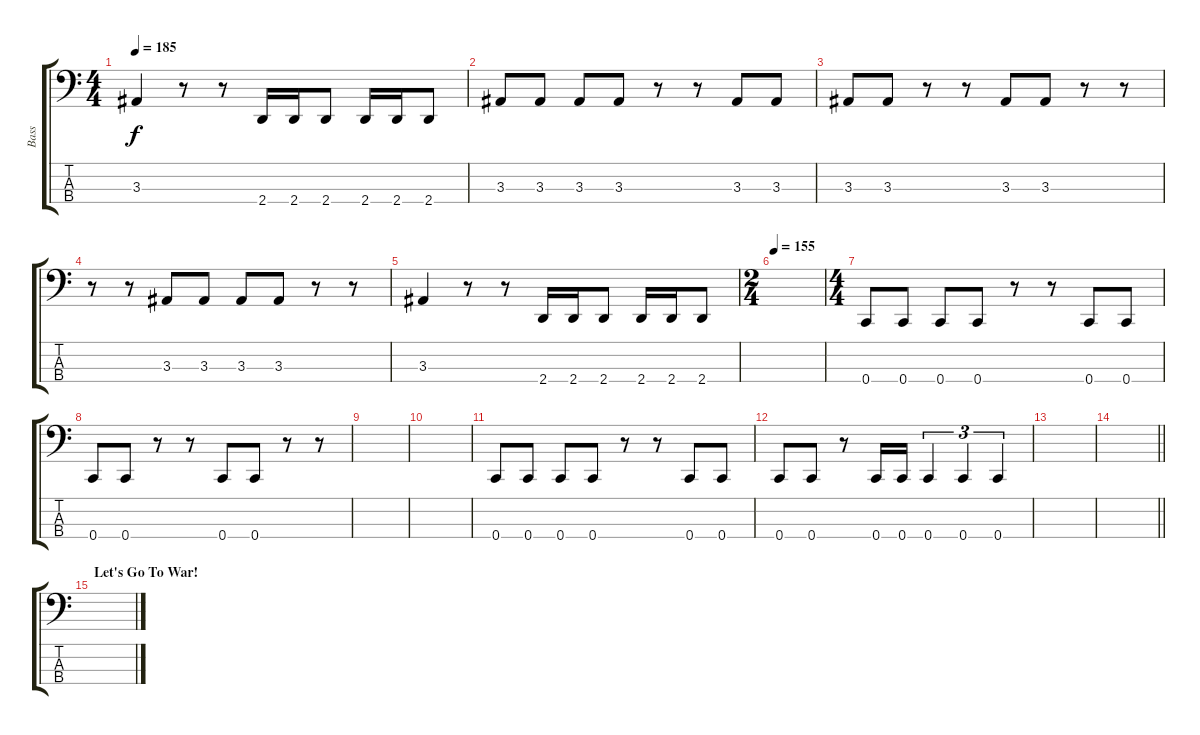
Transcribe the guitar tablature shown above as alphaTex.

\track ("Bass" "Bass") {instrument electricbasspick}
\staff {score tabs}
\tuning (F2 C2 G1 C1) {hide}
\ts (4 4)
\tempo 185
\clef f4
\ks c
3.3.4{dy f} r.8 r.8 2.4.16 2.4.16 2.4.8 2.4.16 2.4.16 2.4.8 |
3.3.8 3.3.8 3.3.8 3.3.8 r.8 r.8 3.3.8 3.3.8 |
3.3.8 3.3.8 r.8 r.8 3.3.8 3.3.8 r.8 r.8 |
r.8 r.8 3.3.8 3.3.8 3.3.8 3.3.8 r.8 r.8 |
3.3.4 r.8 r.8 2.4.16 2.4.16 2.4.8 2.4.16 2.4.16 2.4.8 |
\ts (2 4)
\tempo 155
|
\ts (4 4)
0.4.8 0.4.8 0.4.8 0.4.8 r.8 r.8 0.4.8 0.4.8 |
0.4.8 0.4.8 r.8 r.8 0.4.8 0.4.8 r.8 r.8 |
|
|
0.4.8 0.4.8 0.4.8 0.4.8 r.8 r.8 0.4.8 0.4.8 |
0.4.8 0.4.8 r.8 0.4.16 0.4.16 0.4.4{tu (3 2)} 0.4.4{tu (3 2)} 0.4.4{tu (3 2)} |
|
\barLineRight lightlight
|
\section ("" "Let's Go To War!")
